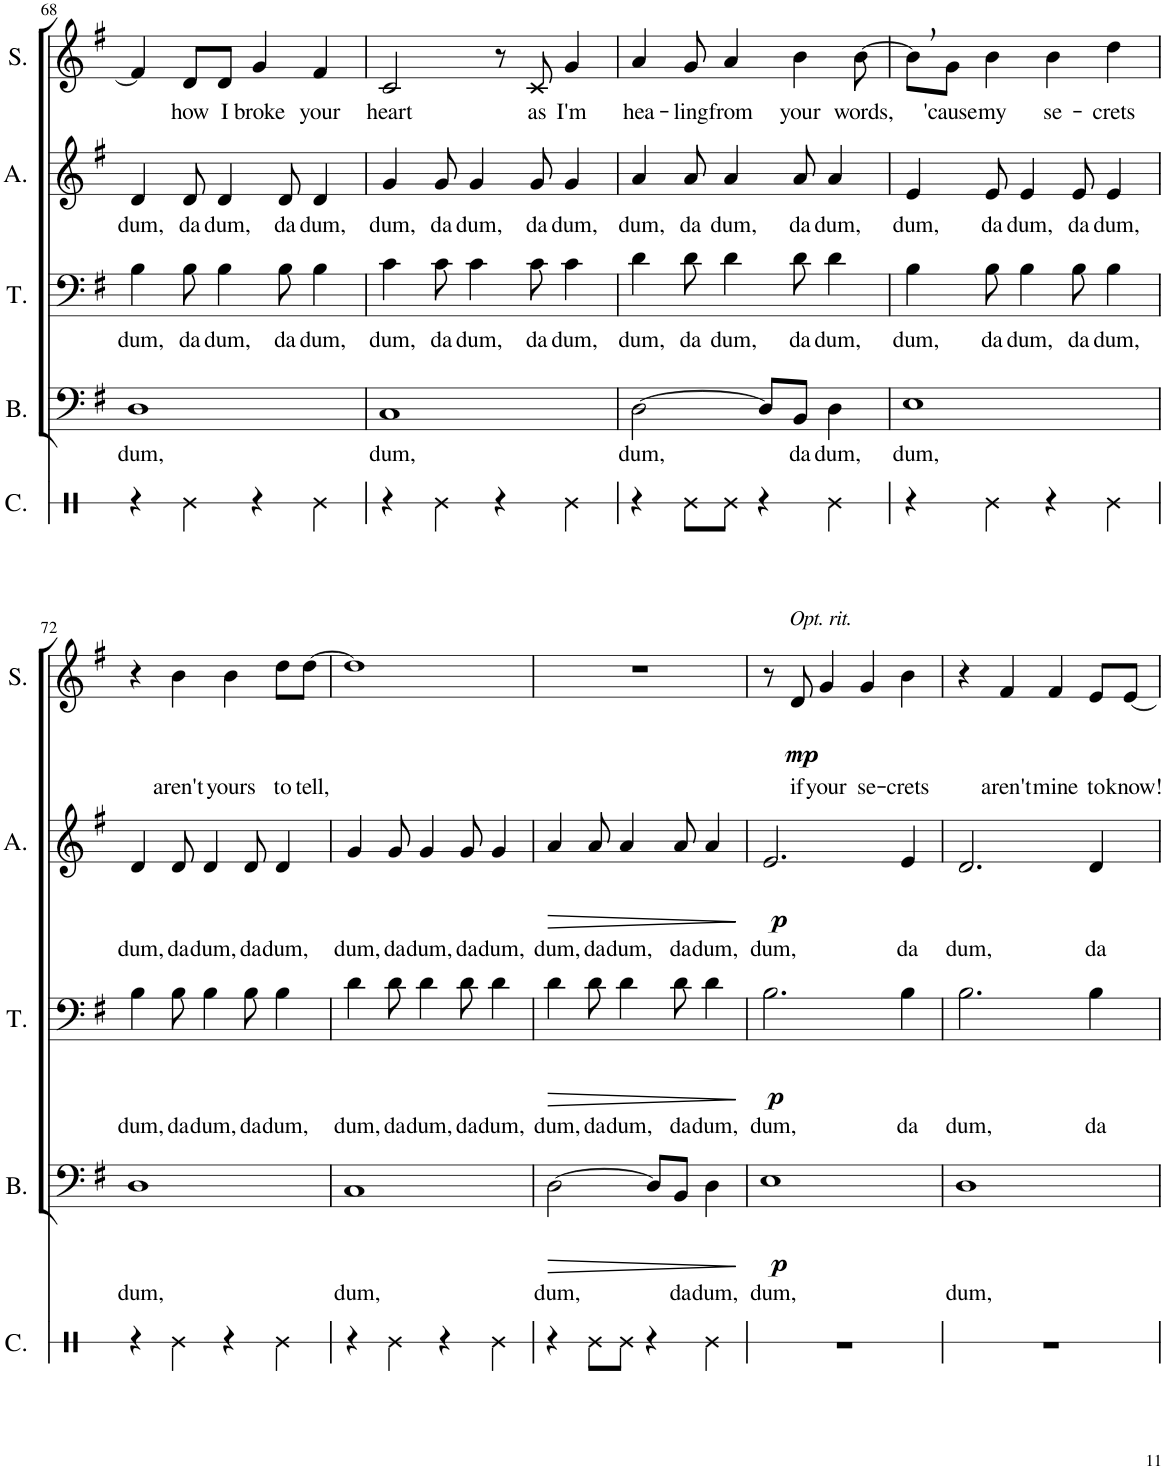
**kern	**kern	**text	**dynam	**kern	**text	**dynam	**kern	**text	**dynam	**kern	**text	**dynam
*part5	*part4	*part4	*part4	*part3	*part3	*part3	*part2	*part2	*part2	*part1	*part1	*part1
*staff5	*staff4	*staff4	*staff4	*staff3	*staff3	*staff3	*staff2	*staff2	*staff2	*staff1	*staff1	*staff1
*I"Claps	*I"Bass	*	*	*I"Tenor	*	*	*I"Alto	*	*	*I"Soprano	*	*
*I'C.	*I'B.	*	*	*I'T.	*	*	*I'A.	*	*	*I'S.	*	*
!!LO:PB:g=z
*clefX	*clefF4	*	*	*clefF4	*	*	*clefG2	*	*	*clefG2	*	*
*k[]	*k[f#]	*	*	*k[f#]	*	*	*k[f#]	*	*	*k[f#]	*	*
*M4/4	*M4/4	*	*	*M4/4	*	*	*M4/4	*	*	*M4/4	*	*
=68	=68	=68	=68	=68	=68	=68	=68	=68	=68	=68	=68	=68
!	!	!LO:LY:b	!	!	!LO:LY:b	!	!	!LO:LY:b	!	!	!	!
4r	1D	dum,	.	4B\	dum,	.	4d/	dum,	.	4f#/]	.	.
!	!	!	!	!	!LO:LY:b	!	!	!LO:LY:b	!	!	!LO:LY:b	!
4Re\	.	.	.	8B\	da	.	8d/	da	.	8d/L	how	.
!	!	!	!	!	!LO:LY:b	!	!	!LO:LY:b	!	!	!LO:LY:b	!
.	.	.	.	4B\	dum,	.	4d/	dum,	.	8d/J	I	.
!	!	!	!	!	!	!	!	!	!	!	!LO:LY:b	!
4r	.	.	.	.	.	.	.	.	.	4g/	broke	.
!	!	!	!	!	!LO:LY:b	!	!	!LO:LY:b	!	!	!	!
.	.	.	.	8B\	da	.	8d/	da	.	.	.	.
!	!	!	!	!	!LO:LY:b	!	!	!LO:LY:b	!	!	!LO:LY:b	!
4Re\	.	.	.	4B\	dum,	.	4d/	dum,	.	4f#/	your	.
=69	=69	=69	=69	=69	=69	=69	=69	=69	=69	=69	=69	=69
!	!	!LO:LY:b	!	!	!LO:LY:b	!	!	!LO:LY:b	!	!	!LO:LY:b	!
4r	1C	dum,	.	4c\	dum,	.	4g/	dum,	.	2c/	heart	.
!	!	!	!	!	!LO:LY:b	!	!	!LO:LY:b	!	!	!	!
4Re\	.	.	.	8c\	da	.	8g/	da	.	.	.	.
!	!	!	!	!	!LO:LY:b	!	!	!LO:LY:b	!	!	!	!
.	.	.	.	4c\	dum,	.	4g/	dum,	.	.	.	.
4r	.	.	.	.	.	.	.	.	.	8r	.	.
!	!	!	!	!	!LO:LY:b	!	!	!LO:LY:b	!	!	!LO:LY:b	!
.	.	.	.	8c\	da	.	8g/	da	.	8c/	as	.
!	!	!	!	!	!LO:LY:b	!	!	!LO:LY:b	!	!	!LO:LY:b	!
4Re\	.	.	.	4c\	dum,	.	4g/	dum,	.	4g/	I'm	.
=70	=70	=70	=70	=70	=70	=70	=70	=70	=70	=70	=70	=70
!	!	!LO:LY:b	!	!	!LO:LY:b	!	!	!LO:LY:b	!	!	!LO:LY:b	!
4r	[2D\	dum,	.	4d\	dum,	.	4a/	dum,	.	4a/	hea-	.
!	!	!	!	!	!LO:LY:b	!	!	!LO:LY:b	!	!	!LO:LY:b	!
8Re\L	.	.	.	8d\	da	.	8a/	da	.	8g/	-ling	.
!	!	!	!	!	!LO:LY:b	!	!	!LO:LY:b	!	!	!LO:LY:b	!
8Re\J	.	.	.	4d\	dum,	.	4a/	dum,	.	4a/	from	.
4r	8D/L]	.	.	.	.	.	.	.	.	.	.	.
!	!	!LO:LY:b	!	!	!LO:LY:b	!	!	!LO:LY:b	!	!	!LO:LY:b	!
.	8BB/J	da	.	8d\	da	.	8a/	da	.	4b\	your	.
!	!	!LO:LY:b	!	!	!LO:LY:b	!	!	!LO:LY:b	!	!	!	!
4Re\	4D\	dum,	.	4d\	dum,	.	4a/	dum,	.	.	.	.
!	!	!	!	!	!	!	!	!	!	!	!LO:LY:b	!
.	.	.	.	.	.	.	.	.	.	[8b\	words,	.
=71	=71	=71	=71	=71	=71	=71	=71	=71	=71	=71	=71	=71
!	!	!LO:LY:b	!	!	!LO:LY:b	!	!	!LO:LY:b	!	!	!	!
4r	1E	dum,	.	4B\	dum,	.	4e/	dum,	.	8b,\L]	.	.
!	!	!	!	!	!	!	!	!	!	!	!LO:LY:b	!
.	.	.	.	.	.	.	.	.	.	8g\J	'cause	.
!	!	!	!	!	!LO:LY:b	!	!	!LO:LY:b	!	!	!LO:LY:b	!
4Re\	.	.	.	8B\	da	.	8e/	da	.	4b\	my	.
!	!	!	!	!	!LO:LY:b	!	!	!LO:LY:b	!	!	!	!
.	.	.	.	4B\	dum,	.	4e/	dum,	.	.	.	.
!	!	!	!	!	!	!	!	!	!	!	!LO:LY:b	!
4r	.	.	.	.	.	.	.	.	.	4b\	se-	.
!	!	!	!	!	!LO:LY:b	!	!	!LO:LY:b	!	!	!	!
.	.	.	.	8B\	da	.	8e/	da	.	.	.	.
!	!	!	!	!	!LO:LY:b	!	!	!LO:LY:b	!	!	!LO:LY:b	!
4Re\	.	.	.	4B\	dum,	.	4e/	dum,	.	4dd\	-crets	.
!!LO:LB:g=z
=72	=72	=72	=72	=72	=72	=72	=72	=72	=72	=72	=72	=72
!	!	!LO:LY:b	!	!	!LO:LY:b	!	!	!LO:LY:b	!	!	!	!
4r	1D	dum,	.	4B\	dum,	.	4d/	dum,	.	4r	.	.
!	!	!	!	!	!LO:LY:b	!	!	!LO:LY:b	!	!	!LO:LY:b	!
4Re\	.	.	.	8B\	da	.	8d/	da	.	4b\	aren't	.
!	!	!	!	!	!LO:LY:b	!	!	!LO:LY:b	!	!	!	!
.	.	.	.	4B\	dum,	.	4d/	dum,	.	.	.	.
!	!	!	!	!	!	!	!	!	!	!	!LO:LY:b	!
4r	.	.	.	.	.	.	.	.	.	4b\	yours	.
!	!	!	!	!	!LO:LY:b	!	!	!LO:LY:b	!	!	!	!
.	.	.	.	8B\	da	.	8d/	da	.	.	.	.
!	!	!	!	!	!LO:LY:b	!	!	!LO:LY:b	!	!	!LO:LY:b	!
4Re\	.	.	.	4B\	dum,	.	4d/	dum,	.	8dd\L	to	.
!	!	!	!	!	!	!	!	!	!	!	!LO:LY:b	!
.	.	.	.	.	.	.	.	.	.	[8dd\J	tell,	.
=73	=73	=73	=73	=73	=73	=73	=73	=73	=73	=73	=73	=73
!	!	!LO:LY:b	!	!	!LO:LY:b	!	!	!LO:LY:b	!	!	!	!
4r	1C	dum,	.	4d\	dum,	.	4g/	dum,	.	1dd]	.	.
!	!	!	!	!	!LO:LY:b	!	!	!LO:LY:b	!	!	!	!
4Re\	.	.	.	8d\	da	.	8g/	da	.	.	.	.
!	!	!	!	!	!LO:LY:b	!	!	!LO:LY:b	!	!	!	!
.	.	.	.	4d\	dum,	.	4g/	dum,	.	.	.	.
4r	.	.	.	.	.	.	.	.	.	.	.	.
!	!	!	!	!	!LO:LY:b	!	!	!LO:LY:b	!	!	!	!
.	.	.	.	8d\	da	.	8g/	da	.	.	.	.
!	!	!	!	!	!LO:LY:b	!	!	!LO:LY:b	!	!	!	!
4Re\	.	.	.	4d\	dum,	.	4g/	dum,	.	.	.	.
=74	=74	=74	=74	=74	=74	=74	=74	=74	=74	=74	=74	=74
!	!	!LO:LY:b	!LO:HP:b	!	!LO:LY:b	!LO:HP:b	!	!LO:LY:b	!LO:HP:b	!	!	!
4r	[2D\	dum,	>	4d\	dum,	>	4a/	dum,	>	1r	.	.
!	!	!	!	!	!LO:LY:b	!	!	!LO:LY:b	!	!	!	!
8Re\L	.	.	.	8d\	da	.	8a/	da	.	.	.	.
!	!	!	!	!	!LO:LY:b	!	!	!LO:LY:b	!	!	!	!
8Re\J	.	.	.	4d\	dum,	.	4a/	dum,	.	.	.	.
4r	8D/L]	.	.	.	.	.	.	.	.	.	.	.
!	!	!LO:LY:b	!	!	!LO:LY:b	!	!	!LO:LY:b	!	!	!	!
.	8BB/J	da	.	8d\	da	.	8a/	da	.	.	.	.
!	!	!LO:LY:b	!	!	!LO:LY:b	!	!	!LO:LY:b	!	!	!	!
4Re\	4D\	dum,	.	4d\	dum,	.	4a/	dum,	.	.	.	.
.	.	.	]	.	.	]	.	.	]	.	.	.
=75	=75	=75	=75	=75	=75	=75	=75	=75	=75	=75	=75	=75
!	!	!LO:LY:b	!LO:DY:b	!	!LO:LY:b	!LO:DY:b	!	!LO:LY:b	!LO:DY:b	!	!	!
1r	1E	dum,	p	2.B\	dum,	p	2.e/	dum,	p	8r	.	.
!	!	!	!	!	!	!	!	!	!	!LO:TX:a:i:t=Opt. rit.	!	!
!	!	!	!	!	!	!	!	!	!	!	!LO:LY:b	!LO:DY:b
.	.	.	.	.	.	.	.	.	.	8d/	if	mp
!	!	!	!	!	!	!	!	!	!	!	!LO:LY:b	!
.	.	.	.	.	.	.	.	.	.	4g/	your	.
!	!	!	!	!	!	!	!	!	!	!	!LO:LY:b	!
.	.	.	.	.	.	.	.	.	.	4g/	se-	.
!	!	!	!	!	!LO:LY:b	!	!	!LO:LY:b	!	!	!LO:LY:b	!
.	.	.	.	4B\	da	.	4e/	da	.	4b\	-crets	.
=76	=76	=76	=76	=76	=76	=76	=76	=76	=76	=76	=76	=76
!	!	!LO:LY:b	!	!	!LO:LY:b	!	!	!LO:LY:b	!	!	!	!
1r	1D	dum,	.	2.B\	dum,	.	2.d/	dum,	.	4r	.	.
!	!	!	!	!	!	!	!	!	!	!	!LO:LY:b	!
.	.	.	.	.	.	.	.	.	.	4f#/	aren't	.
!	!	!	!	!	!	!	!	!	!	!	!LO:LY:b	!
.	.	.	.	.	.	.	.	.	.	4f#/	mine	.
!	!	!	!	!	!LO:LY:b	!	!	!LO:LY:b	!	!	!LO:LY:b	!
.	.	.	.	4B\	da	.	4d/	da	.	8e/L	to	.
!	!	!	!	!	!	!	!	!	!	!	!LO:LY:b	!
.	.	.	.	.	.	.	.	.	.	[8e/J	know!	.
=	=	=	=	=	=	=	=	=	=	=	=	=
*-	*-	*-	*-	*-	*-	*-	*-	*-	*-	*-	*-	*-
